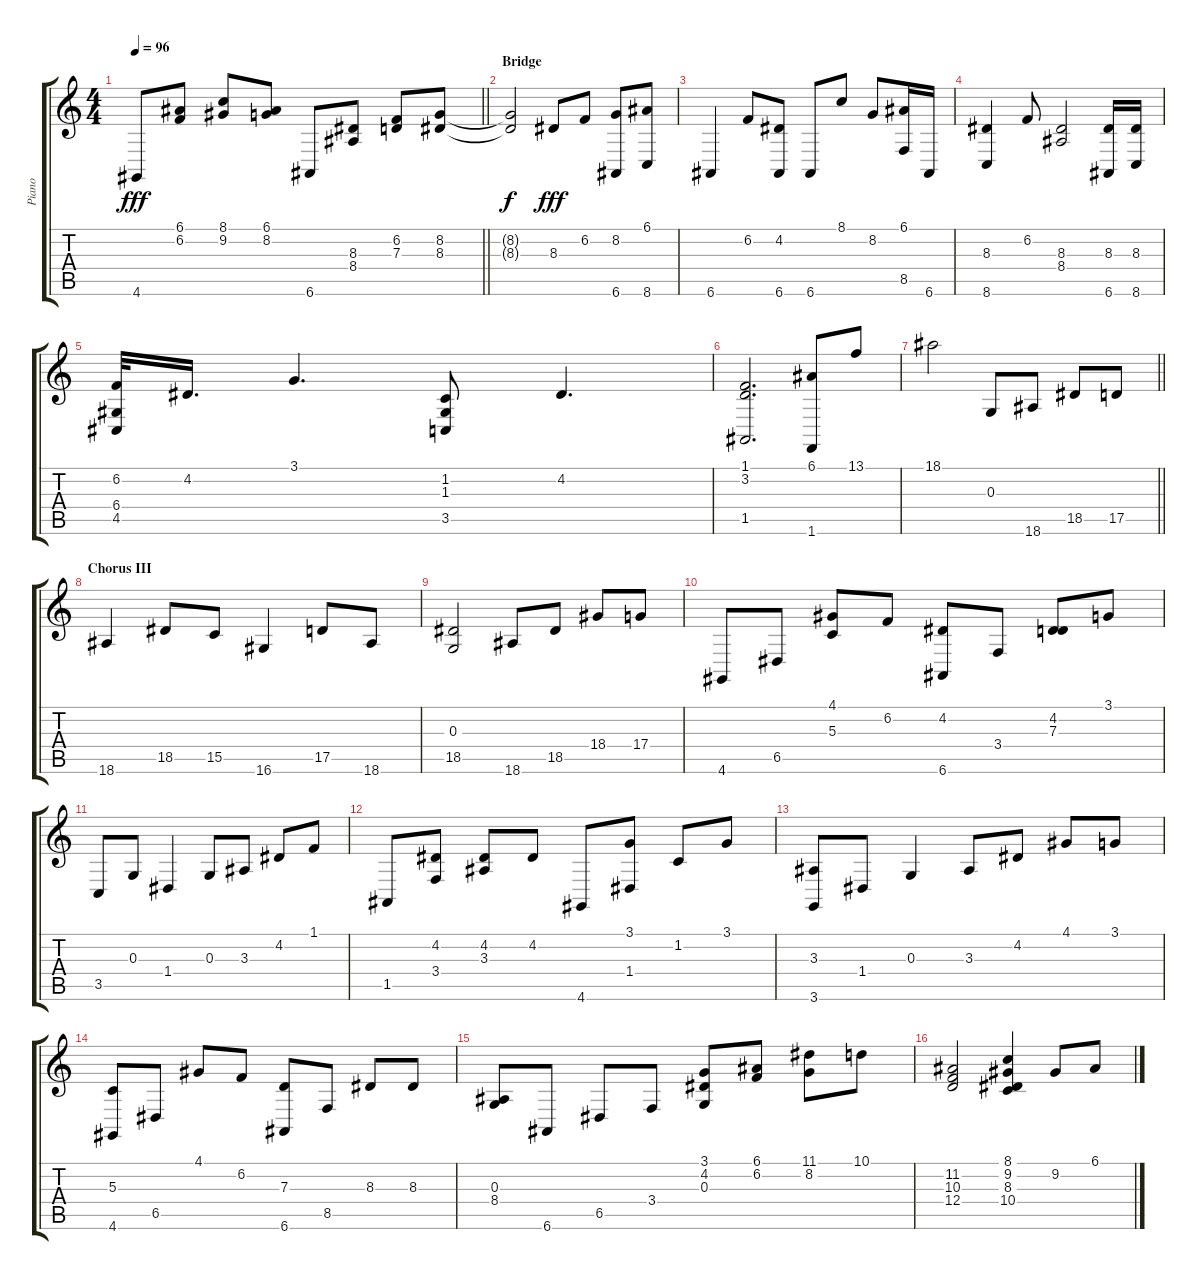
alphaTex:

\track ("Piano" "Piano") {instrument electricpiano1}
\staff {score tabs}
\tuning (E4 B3 G3 D3 A2 E2) {hide}
\ts (4 4)
\tempo 96
\clef g2
\barLineRight lightlight
\ks c
4.6.8{dy fff} (6.1 6.2).8 (8.1 9.2).8 (6.1 8.2).8 6.6.8 (8.3 8.4).8 (6.2 7.3).8 (8.2 8.3).8 |
\section ("" "Bridge")
(8.2{t} 8.3{t}).2{dy f} 8.3.8{dy fff} 6.2.8 (8.2 6.6).8 (6.1 8.6).8 |
6.6.4 6.2.8 (4.2 6.6).8 6.6.8 8.1.8 8.2.8 (6.1 8.5).16 6.6.16 |
(8.3 8.6).4 6.2.8 (8.3 8.4).2 (8.3 6.6).16 (8.3 8.6).16 |
(6.2 6.4 4.5).32 4.2.16{d} 3.1.4{d} (1.2 1.3 3.5).8 4.2.4{d} |
(1.1 3.2 1.5).2{d} (6.1 1.6).8 13.1.8 |
\barLineRight lightlight
18.1.2 0.3.8 18.6.8 18.5.8 17.5.8 |
\section ("" "Chorus III")
18.6.4 18.5.8 15.5.8 16.6.4 17.5.8 18.6.8 |
(0.3 18.5).2 18.6.8 18.5.8 18.4.8 17.4.8 |
4.6.8 6.5.8 (4.1 5.3).8 6.2.8 (4.2 6.6).8 3.4.8 (4.2 7.3).8 3.1.8 |
3.5.8 0.3.8 1.4.4 0.3.8 3.3.8 4.2.8 1.1.8 |
1.5.8 (4.2 3.4).8 (4.2 3.3).8 4.2.8 4.6.8 (3.1 1.4).8 1.2.8 3.1.8 |
(3.3 3.6).8 1.4.8 0.3.4 3.3.8 4.2.8 4.1.8 3.1.8 |
(5.3 4.6).8 6.5.8 4.1.8 6.2.8 (7.3 6.6).8 8.5.8 8.3.8 8.3.8 |
(0.3 8.4).8 6.6.8 6.5.8 3.4.8 (3.1 4.2 0.3).8 (6.1 6.2).8 (11.1 8.2).8 10.1.8 |
(11.2 10.3 12.4).2 (8.1 9.2 8.3 10.4).4 9.2.8 6.1.8
